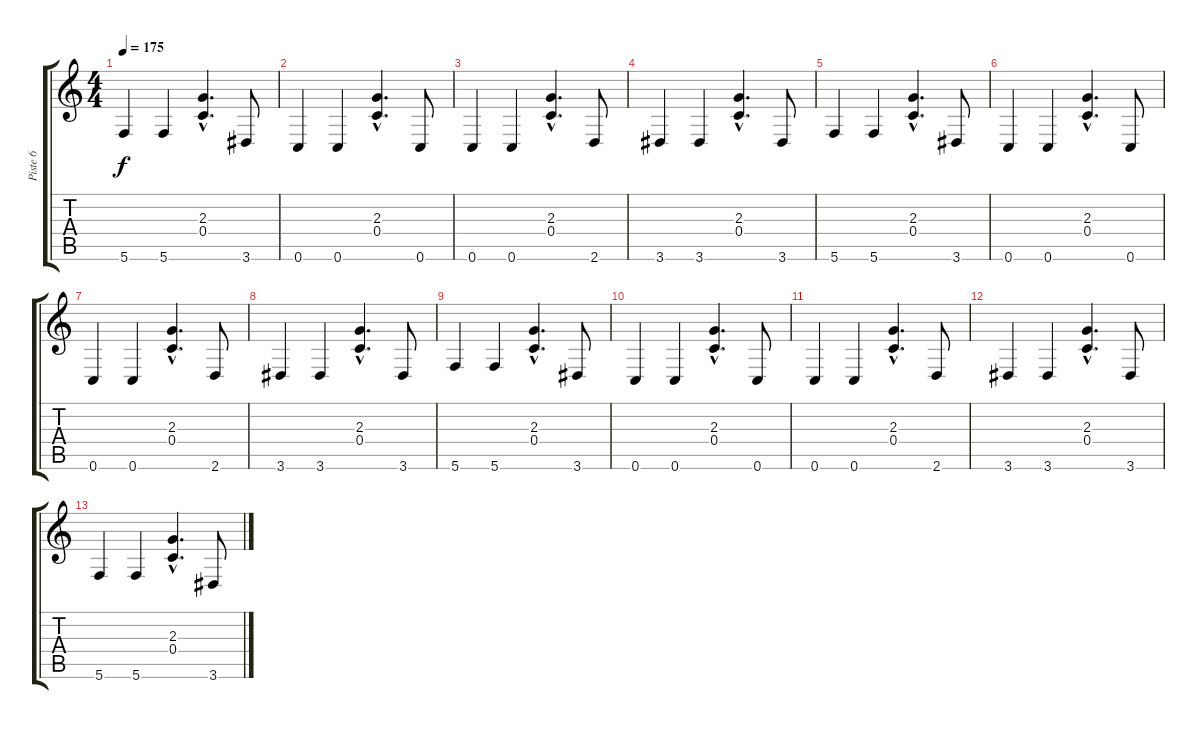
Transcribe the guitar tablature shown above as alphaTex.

\track ("Piste 6" "Piste 6") {instrument electricguitarclean}
\staff {score tabs}
\tuning (D4 A3 F3 C3 G2 C2) {hide}
\ts (4 4)
\tempo 175
\clef g2
\ks c
5.6.4{dy f} 5.6.4 (2.3{hac} 0.4{hac}).4{d} 3.6.8 |
0.6.4 0.6.4 (2.3{hac} 0.4{hac}).4{d} 0.6.8 |
0.6.4 0.6.4 (2.3{hac} 0.4{hac}).4{d} 2.6.8 |
3.6.4 3.6.4 (2.3{hac} 0.4{hac}).4{d} 3.6.8 |
5.6.4 5.6.4 (2.3{hac} 0.4{hac}).4{d} 3.6.8 |
0.6.4 0.6.4 (2.3{hac} 0.4{hac}).4{d} 0.6.8 |
0.6.4 0.6.4 (2.3{hac} 0.4{hac}).4{d} 2.6.8 |
3.6.4 3.6.4 (2.3{hac} 0.4{hac}).4{d} 3.6.8 |
5.6.4 5.6.4 (2.3{hac} 0.4{hac}).4{d} 3.6.8 |
0.6.4 0.6.4 (2.3{hac} 0.4{hac}).4{d} 0.6.8 |
0.6.4 0.6.4 (2.3{hac} 0.4{hac}).4{d} 2.6.8 |
3.6.4 3.6.4 (2.3{hac} 0.4{hac}).4{d} 3.6.8 |
5.6.4 5.6.4 (2.3{hac} 0.4{hac}).4{d} 3.6.8
